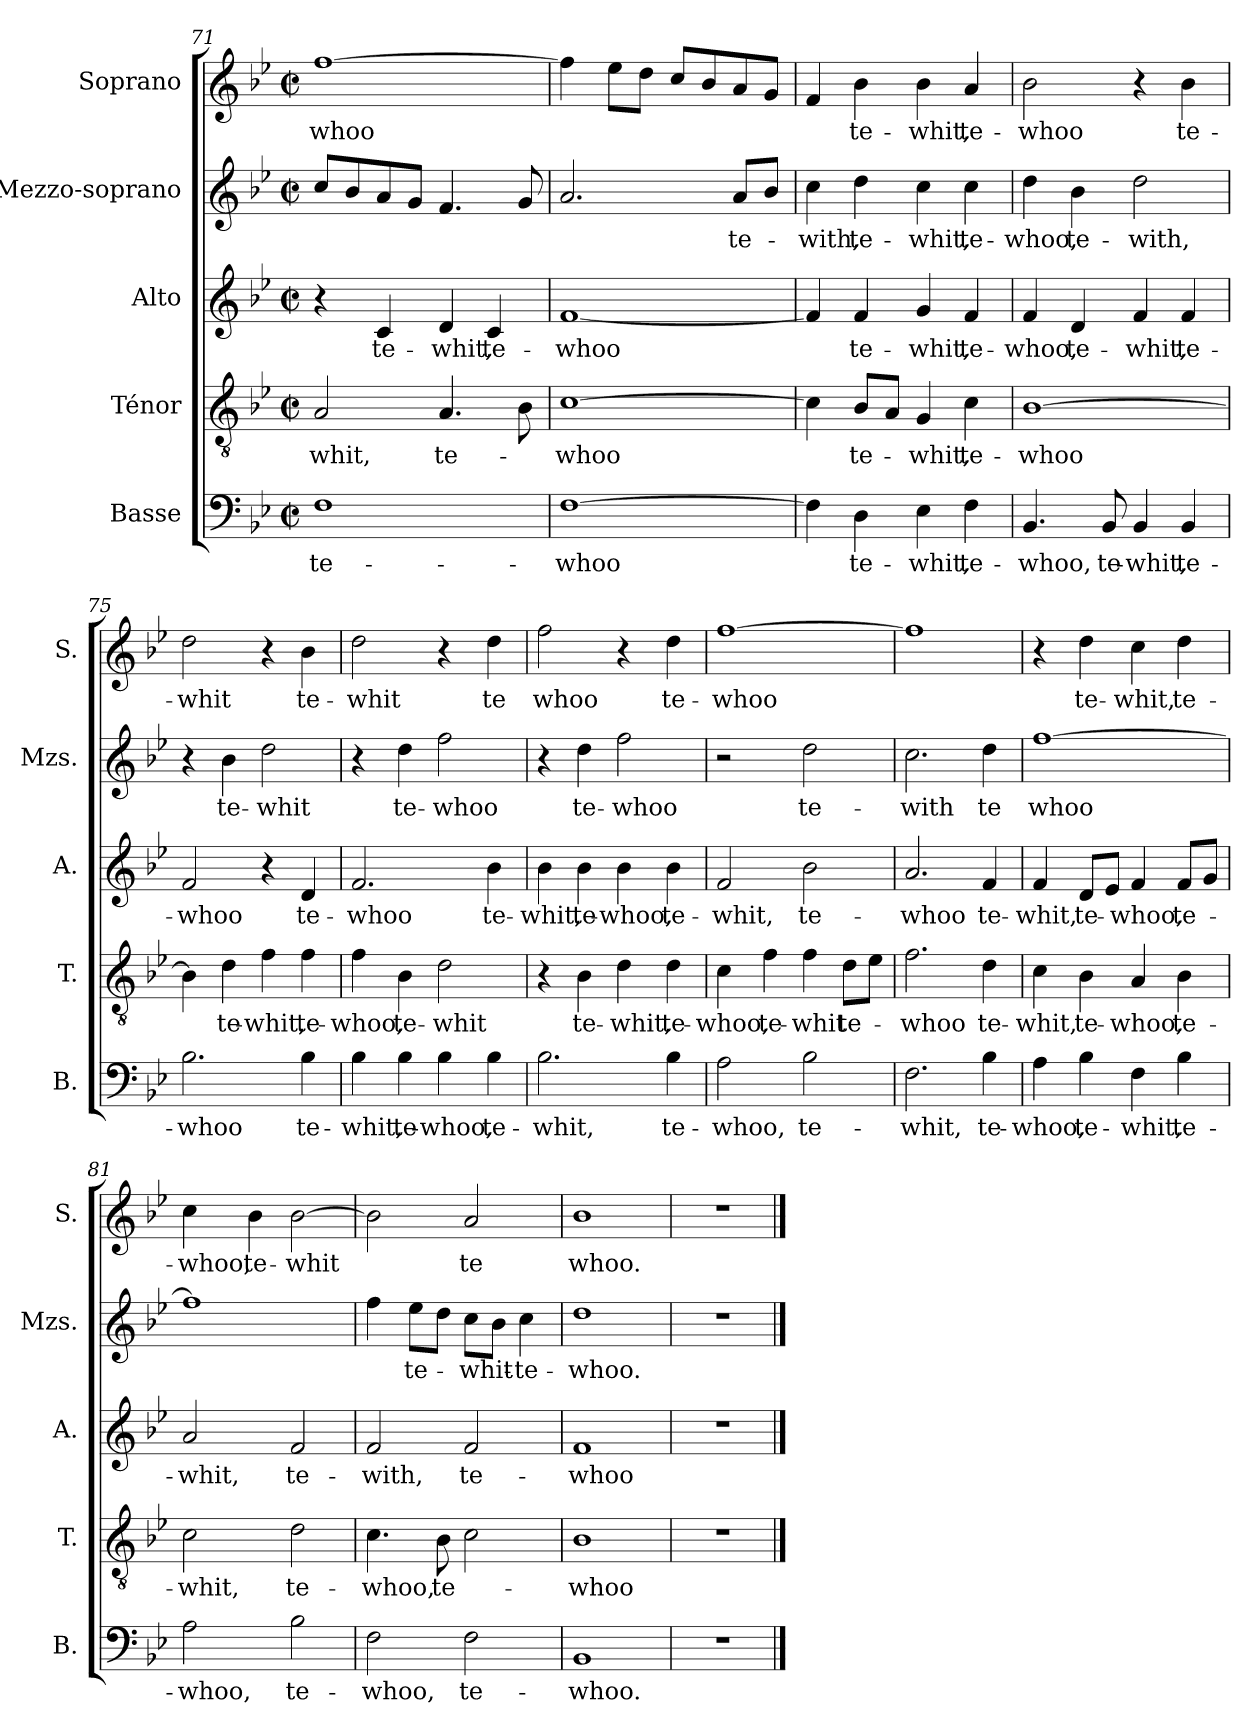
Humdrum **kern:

**kern	**text	**kern	**text	**kern	**text	**kern	**text	**kern	**text
*part5	*part5	*part4	*part4	*part3	*part3	*part2	*part2	*part1	*part1
*staff5	*staff5	*staff4	*staff4	*staff3	*staff3	*staff2	*staff2	*staff1	*staff1
*I"Basse	*	*I"Ténor	*	*I"Alto	*	*I"Mezzo-soprano	*	*I"Soprano	*
*I'B.	*	*I'T.	*	*I'A.	*	*I'Mzs.	*	*I'S.	*
*clefF4	*	*clefGv2	*	*clefG2	*	*clefG2	*	*clefG2	*
*k[b-e-]	*	*k[b-e-]	*	*k[b-e-]	*	*k[b-e-]	*	*k[b-e-]	*
*M2/2	*	*M2/2	*	*M2/2	*	*M2/2	*	*M2/2	*
*met(c|)	*	*met(c|)	*	*met(c|)	*	*met(c|)	*	*met(c|)	*
=71	=71	=71	=71	=71	=71	=71	=71	=71	=71
!	!LO:LY:b	!	!LO:LY:b	!	!	!	!	!	!LO:LY:b
1F	te-	2A/	-whit,	4r	.	8cc/L	.	[1ff	-whoo
.	.	.	.	.	.	8b-/	.	.	.
!	!	!	!	!	!LO:LY:b	!	!	!	!
.	.	.	.	4c/	te-	8a/	.	.	.
.	.	.	.	.	.	8g/J	.	.	.
!	!	!	!LO:LY:b	!	!LO:LY:b	!	!	!	!
.	.	4.A/	te-	4d/	-whit,	4.f/	.	.	.
!	!	!	!	!	!LO:LY:b	!	!	!	!
.	.	.	.	4c/	te-	.	.	.	.
.	.	8B-\	.	.	.	8g/	.	.	.
=72	=72	=72	=72	=72	=72	=72	=72	=72	=72
!	!LO:LY:b	!	!LO:LY:b	!	!LO:LY:b	!	!	!	!
[1F	-whoo	[1c	-whoo	[1f	-whoo	2.a/	.	4ff\]	.
.	.	.	.	.	.	.	.	8ee-\L	.
.	.	.	.	.	.	.	.	8dd\J	.
.	.	.	.	.	.	.	.	8cc/L	.
.	.	.	.	.	.	.	.	8b-/	.
!	!	!	!	!	!	!	!LO:LY:b	!	!
.	.	.	.	.	.	8a/L	te-	8a/	.
.	.	.	.	.	.	8b-/J	.	8g/J	.
!!LO:PB:g=z
=73	=73	=73	=73	=73	=73	=73	=73	=73	=73
!	!	!	!	!	!	!	!LO:LY:b	!	!
4F\]	.	4c\]	.	4f/]	.	4cc\	-with,	4f/	.
!	!LO:LY:b	!	!LO:LY:b	!	!LO:LY:b	!	!LO:LY:b	!	!LO:LY:b
4D\	te-	8B-/L	te-	4f/	te-	4dd\	te-	4b-\	te-
.	.	8A/J	.	.	.	.	.	.	.
!	!LO:LY:b	!	!LO:LY:b	!	!LO:LY:b	!	!LO:LY:b	!	!LO:LY:b
4E-\	-whit,	4G/	-whit,	4g/	-whit,	4cc\	-whit,	4b-\	-whit,
!	!LO:LY:b	!	!LO:LY:b	!	!LO:LY:b	!	!LO:LY:b	!	!LO:LY:b
4F\	te-	4c\	te-	4f/	te-	4cc\	te-	4a/	te-
=74	=74	=74	=74	=74	=74	=74	=74	=74	=74
!	!LO:LY:b	!	!LO:LY:b	!	!LO:LY:b	!	!LO:LY:b	!	!LO:LY:b
4.BB-/	-whoo,	[1B-	-whoo	4f/	-whoo,	4dd\	-whoo,	2b-\	-whoo
!	!	!	!	!	!LO:LY:b	!	!LO:LY:b	!	!
.	.	.	.	4d/	te-	4b-\	te-	.	.
!	!LO:LY:b	!	!	!	!	!	!	!	!
8BB-/	te-	.	.	.	.	.	.	.	.
!	!LO:LY:b	!	!	!	!LO:LY:b	!	!LO:LY:b	!	!
4BB-/	-whit,	.	.	4f/	-whit,	2dd\	-with,	4r	.
!	!LO:LY:b	!	!	!	!LO:LY:b	!	!	!	!LO:LY:b
4BB-/	te-	.	.	4f/	te-	.	.	4b-\	te-
=75	=75	=75	=75	=75	=75	=75	=75	=75	=75
!	!LO:LY:b	!	!	!	!LO:LY:b	!	!	!	!LO:LY:b
2.B-\	-whoo	4B-\]	.	2f/	-whoo	4r	.	2dd\	-whit
!	!	!	!LO:LY:b	!	!	!	!LO:LY:b	!	!
.	.	4d\	te-	.	.	4b-\	te-	.	.
!	!	!	!LO:LY:b	!	!	!	!LO:LY:b	!	!
.	.	4f\	-whit,	4r	.	2dd\	-whit	4r	.
!	!LO:LY:b	!	!LO:LY:b	!	!LO:LY:b	!	!	!	!LO:LY:b
4B-\	te-	4f\	te-	4d/	te-	.	.	4b-\	te-
=76	=76	=76	=76	=76	=76	=76	=76	=76	=76
!	!LO:LY:b	!	!LO:LY:b	!	!LO:LY:b	!	!	!	!LO:LY:b
4B-\	-whit,	4f\	-whoo,	2.f/	-whoo	4r	.	2dd\	-whit
!	!LO:LY:b	!	!LO:LY:b	!	!	!	!LO:LY:b	!	!
4B-\	te-	4B-\	te-	.	.	4dd\	te-	.	.
!	!LO:LY:b	!	!LO:LY:b	!	!	!	!LO:LY:b	!	!
4B-\	-whoo,	2d\	-whit	.	.	2ff\	-whoo	4r	.
!	!LO:LY:b	!	!	!	!LO:LY:b	!	!	!	!LO:LY:b
4B-\	te-	.	.	4b-\	te-	.	.	4dd\	te
!!LO:LB:g=z
=77	=77	=77	=77	=77	=77	=77	=77	=77	=77
!	!LO:LY:b	!	!	!	!LO:LY:b	!	!	!	!LO:LY:b
2.B-\	-whit,	4r	.	4b-\	-whit,	4r	.	2ff\	whoo
!	!	!	!LO:LY:b	!	!LO:LY:b	!	!LO:LY:b	!	!
.	.	4B-\	te-	4b-\	te-	4dd\	te-	.	.
!	!	!	!LO:LY:b	!	!LO:LY:b	!	!LO:LY:b	!	!
.	.	4d\	-whit,	4b-\	-whoo,	2ff\	-whoo	4r	.
!	!LO:LY:b	!	!LO:LY:b	!	!LO:LY:b	!	!	!	!LO:LY:b
4B-\	te-	4d\	te-	4b-\	te-	.	.	4dd\	te-
=78	=78	=78	=78	=78	=78	=78	=78	=78	=78
!	!LO:LY:b	!	!LO:LY:b	!	!LO:LY:b	!	!	!	!LO:LY:b
2A\	-whoo,	4c\	-whoo,	2f/	-whit,	2r	.	[1ff	-whoo
!	!	!	!LO:LY:b	!	!	!	!	!	!
.	.	4f\	te-	.	.	.	.	.	.
!	!LO:LY:b	!	!LO:LY:b	!	!LO:LY:b	!	!LO:LY:b	!	!
2B-\	te-	4f\	-whit	2b-\	te-	2dd\	te-	.	.
!	!	!	!LO:LY:b	!	!	!	!	!	!
.	.	8d\L	te-	.	.	.	.	.	.
.	.	8e-\J	.	.	.	.	.	.	.
=79	=79	=79	=79	=79	=79	=79	=79	=79	=79
!	!LO:LY:b	!	!LO:LY:b	!	!LO:LY:b	!	!LO:LY:b	!	!
2.F\	-whit,	2.f\	-whoo	2.a/	-whoo	2.cc\	-with	1ff]	.
!	!LO:LY:b	!	!LO:LY:b	!	!LO:LY:b	!	!LO:LY:b	!	!
4B-\	te-	4d\	te-	4f/	te-	4dd\	te	.	.
=80	=80	=80	=80	=80	=80	=80	=80	=80	=80
!	!LO:LY:b	!	!LO:LY:b	!	!LO:LY:b	!	!LO:LY:b	!	!
4A\	-whoo,	4c\	-whit,	4f/	-whit,	[1ff	whoo	4r	.
!	!LO:LY:b	!	!LO:LY:b	!	!LO:LY:b	!	!	!	!LO:LY:b
4B-\	te-	4B-\	te-	8d/L	te-	.	.	4dd\	te-
.	.	.	.	8e-/J	.	.	.	.	.
!	!LO:LY:b	!	!LO:LY:b	!	!LO:LY:b	!	!	!	!LO:LY:b
4F\	-whit,	4A/	-whoo,	4f/	-whoo,	.	.	4cc\	-whit,
!	!LO:LY:b	!	!LO:LY:b	!	!LO:LY:b	!	!	!	!LO:LY:b
4B-\	te-	4B-\	te-	8f/L	te-	.	.	4dd\	te-
.	.	.	.	8g/J	.	.	.	.	.
=81	=81	=81	=81	=81	=81	=81	=81	=81	=81
!	!LO:LY:b	!	!LO:LY:b	!	!LO:LY:b	!	!	!	!LO:LY:b
2A\	-whoo,	2c\	-whit,	2a/	-whit,	1ff]	.	4cc\	-whoo,
!	!	!	!	!	!	!	!	!	!LO:LY:b
.	.	.	.	.	.	.	.	4b-\	te-
!	!LO:LY:b	!	!LO:LY:b	!	!LO:LY:b	!	!	!	!LO:LY:b
2B-\	te-	2d\	te-	2f/	te-	.	.	[2b-\	-whit
!!LO:PB:g=z
=82	=82	=82	=82	=82	=82	=82	=82	=82	=82
!	!LO:LY:b	!	!LO:LY:b	!	!LO:LY:b	!	!	!	!
2F\	-whoo,	4.c\	-whoo,	2f/	-with,	4ff\	.	2b-\]	.
!	!	!	!	!	!	!	!LO:LY:b	!	!
.	.	.	.	.	.	8ee-\L	te-	.	.
!	!	!	!LO:LY:b	!	!	!	!	!	!
.	.	8B-\	te-	.	.	8dd\J	.	.	.
!	!LO:LY:b	!	!	!	!LO:LY:b	!	!LO:LY:b	!	!LO:LY:b
2F\	te-	2c\	.	2f/	te-	8cc\L	-whit-	2a/	te
.	.	.	.	.	.	8b-\J	.	.	.
!	!	!	!	!	!	!	!LO:LY:b	!	!
.	.	.	.	.	.	4cc\	-te-	.	.
=83	=83	=83	=83	=83	=83	=83	=83	=83	=83
!	!LO:LY:b	!	!LO:LY:b	!	!LO:LY:b	!	!LO:LY:b	!	!LO:LY:b
1BB-	-whoo.	1B-	-whoo	1f	-whoo	1dd	-whoo.	1b-	whoo.
=84	=84	=84	=84	=84	=84	=84	=84	=84	=84
1r	.	1r	.	1r	.	1r	.	1r	.
==	==	==	==	==	==	==	==	==	==
*-	*-	*-	*-	*-	*-	*-	*-	*-	*-
